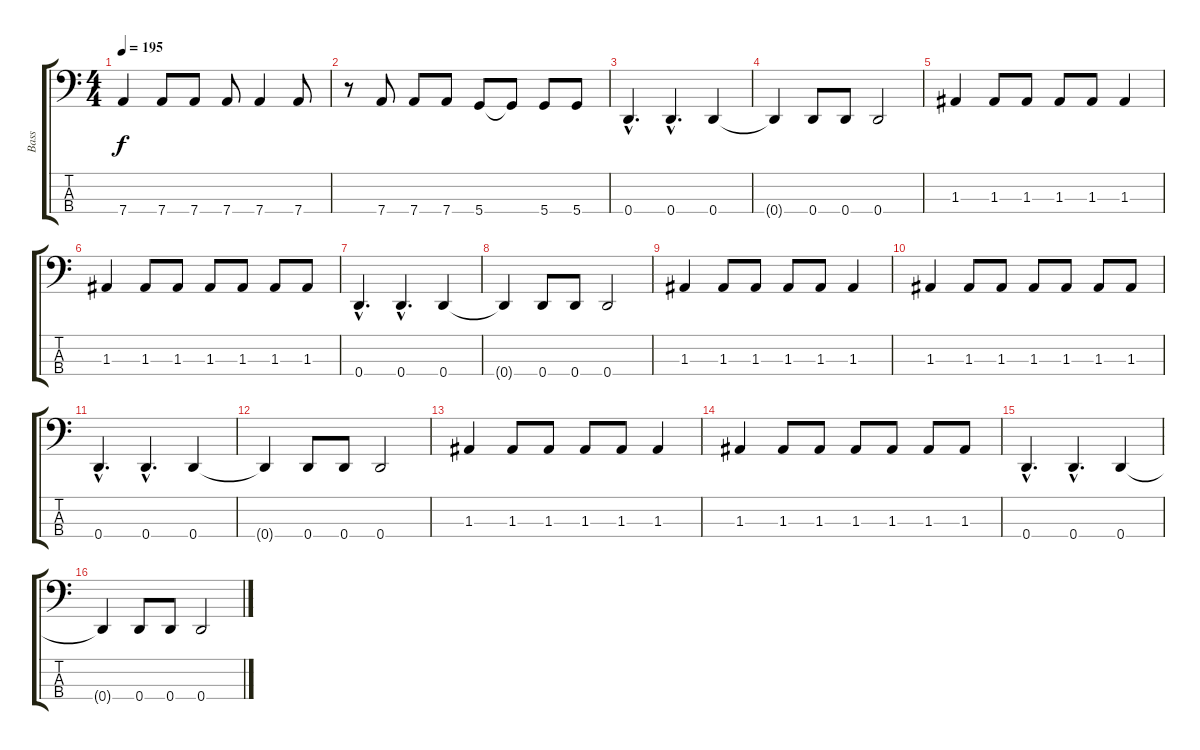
\track ("Bass" "Bass") {instrument electricbassfinger}
\staff {score tabs}
\tuning (G2 D2 A1 D1) {hide}
\ts (4 4)
\tempo 195
\clef f4
\ks c
7.4.4{dy f} 7.4.8 7.4.8 7.4.8 7.4.4 7.4.8 |
r.8 7.4.8 7.4.8 7.4.8 5.4.8 5.4{t}.8 5.4.8 5.4.8 |
0.4{hac}.4{d} 0.4{hac}.4{d} 0.4.4 |
0.4{t}.4 0.4.8 0.4.8 0.4.2 |
1.3.4 1.3.8 1.3.8 1.3.8 1.3.8 1.3.4 |
1.3.4 1.3.8 1.3.8 1.3.8 1.3.8 1.3.8 1.3.8 |
0.4{hac}.4{d} 0.4{hac}.4{d} 0.4.4 |
0.4{t}.4 0.4.8 0.4.8 0.4.2 |
1.3.4 1.3.8 1.3.8 1.3.8 1.3.8 1.3.4 |
1.3.4 1.3.8 1.3.8 1.3.8 1.3.8 1.3.8 1.3.8 |
0.4{hac}.4{d} 0.4{hac}.4{d} 0.4.4 |
0.4{t}.4 0.4.8 0.4.8 0.4.2 |
1.3.4 1.3.8 1.3.8 1.3.8 1.3.8 1.3.4 |
1.3.4 1.3.8 1.3.8 1.3.8 1.3.8 1.3.8 1.3.8 |
0.4{hac}.4{d} 0.4{hac}.4{d} 0.4.4 |
0.4{t}.4 0.4.8 0.4.8 0.4.2
